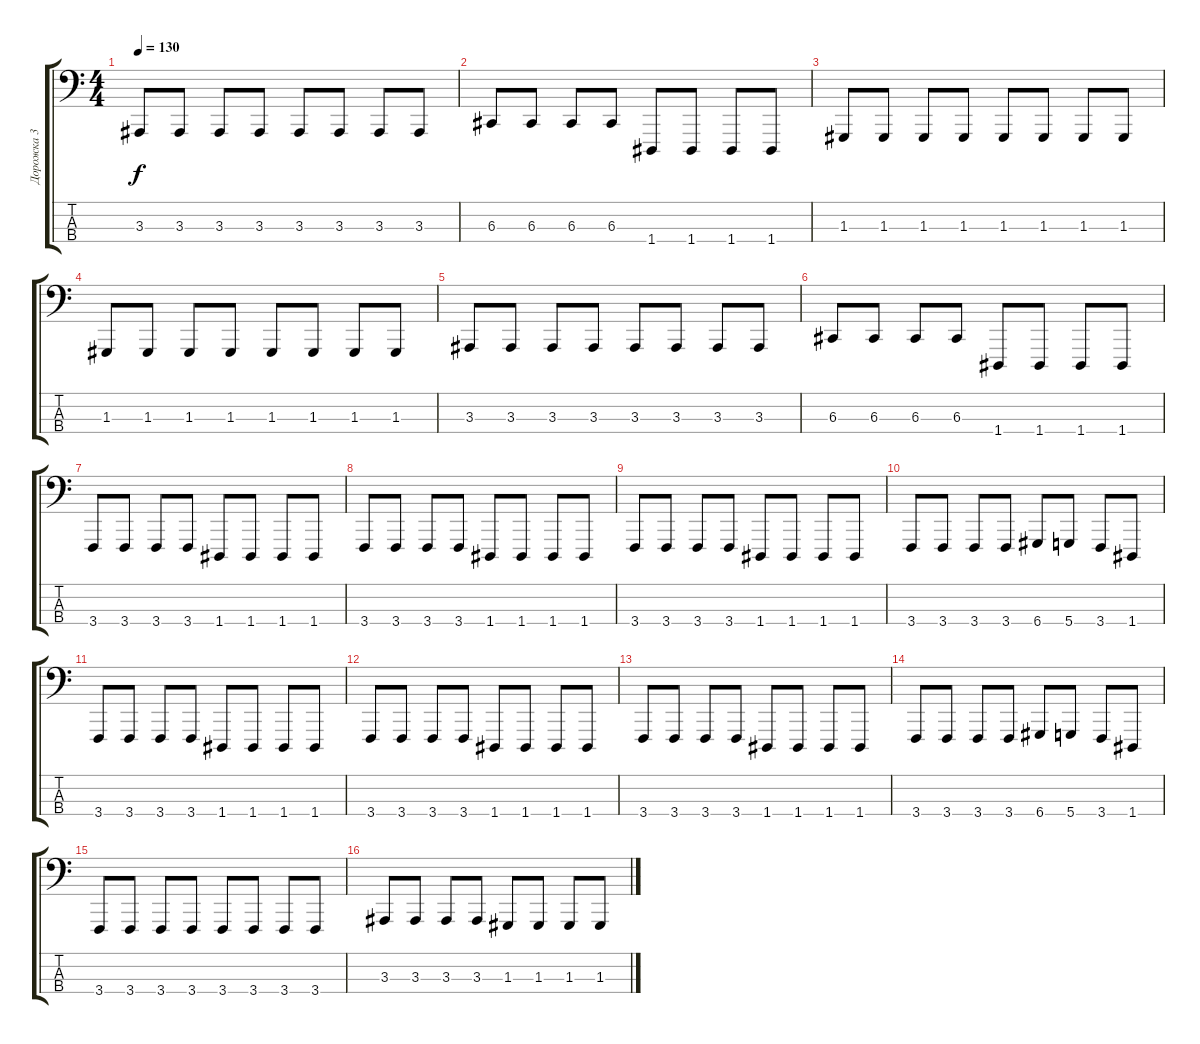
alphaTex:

\track ("Дорожка 3" "Дорожка 3") {instrument synthbrass2}
\staff {score tabs}
\tuning (F2 C2 G1 D1) {hide}
\ts (4 4)
\tempo 130
\clef f4
\ks c
3.3.8{dy f} 3.3.8 3.3.8 3.3.8 3.3.8 3.3.8 3.3.8 3.3.8 |
6.3.8 6.3.8 6.3.8 6.3.8 1.4.8 1.4.8 1.4.8 1.4.8 |
1.3.8 1.3.8 1.3.8 1.3.8 1.3.8 1.3.8 1.3.8 1.3.8 |
1.3.8 1.3.8 1.3.8 1.3.8 1.3.8 1.3.8 1.3.8 1.3.8 |
3.3.8 3.3.8 3.3.8 3.3.8 3.3.8 3.3.8 3.3.8 3.3.8 |
6.3.8 6.3.8 6.3.8 6.3.8 1.4.8 1.4.8 1.4.8 1.4.8 |
3.4.8 3.4.8 3.4.8 3.4.8 1.4.8 1.4.8 1.4.8 1.4.8 |
3.4.8 3.4.8 3.4.8 3.4.8 1.4.8 1.4.8 1.4.8 1.4.8 |
3.4.8 3.4.8 3.4.8 3.4.8 1.4.8 1.4.8 1.4.8 1.4.8 |
3.4.8 3.4.8 3.4.8 3.4.8 6.4.8 5.4.8 3.4.8 1.4.8 |
3.4.8 3.4.8 3.4.8 3.4.8 1.4.8 1.4.8 1.4.8 1.4.8 |
3.4.8 3.4.8 3.4.8 3.4.8 1.4.8 1.4.8 1.4.8 1.4.8 |
3.4.8 3.4.8 3.4.8 3.4.8 1.4.8 1.4.8 1.4.8 1.4.8 |
3.4.8 3.4.8 3.4.8 3.4.8 6.4.8 5.4.8 3.4.8 1.4.8 |
3.4.8 3.4.8 3.4.8 3.4.8 3.4.8 3.4.8 3.4.8 3.4.8 |
3.3.8 3.3.8 3.3.8 3.3.8 1.3.8 1.3.8 1.3.8 1.3.8
